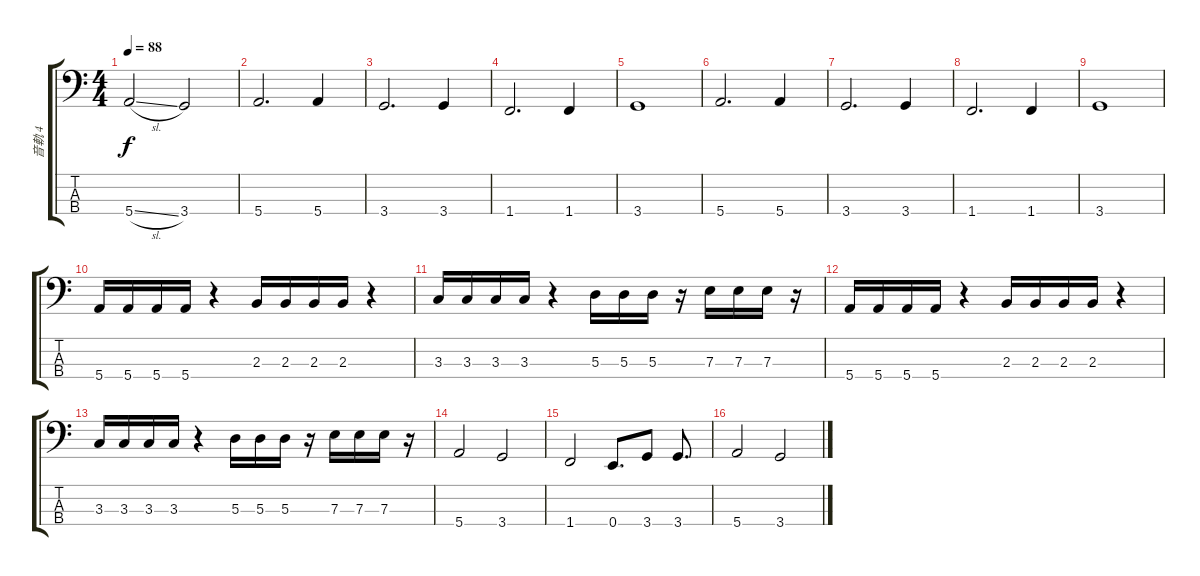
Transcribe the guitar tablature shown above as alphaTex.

\track ("音軌 4" "音軌 4") {instrument electricbassfinger}
\staff {score tabs}
\tuning (G2 D2 A1 E1) {hide}
\ts (4 4)
\tempo 88
\clef f4
\ks c
5.4{sl}.2{dy f} 3.4.2 |
5.4.2{d} 5.4.4 |
3.4.2{d} 3.4.4 |
1.4.2{d} 1.4.4 |
3.4.1 |
5.4.2{d} 5.4.4 |
3.4.2{d} 3.4.4 |
1.4.2{d} 1.4.4 |
3.4.1 |
5.4.16 5.4.16 5.4.16 5.4.16 r.4 2.3.16 2.3.16 2.3.16 2.3.16 r.4 |
3.3.16 3.3.16 3.3.16 3.3.16 r.4 5.3.16 5.3.16 5.3.16 r.16 7.3.16 7.3.16 7.3.16 r.16 |
5.4.16 5.4.16 5.4.16 5.4.16 r.4 2.3.16 2.3.16 2.3.16 2.3.16 r.4 |
3.3.16 3.3.16 3.3.16 3.3.16 r.4 5.3.16 5.3.16 5.3.16 r.16 7.3.16 7.3.16 7.3.16 r.16 |
5.4.2 3.4.2 |
1.4.2 0.4.8{d} 3.4.8 3.4.8{d} |
5.4.2 3.4.2
